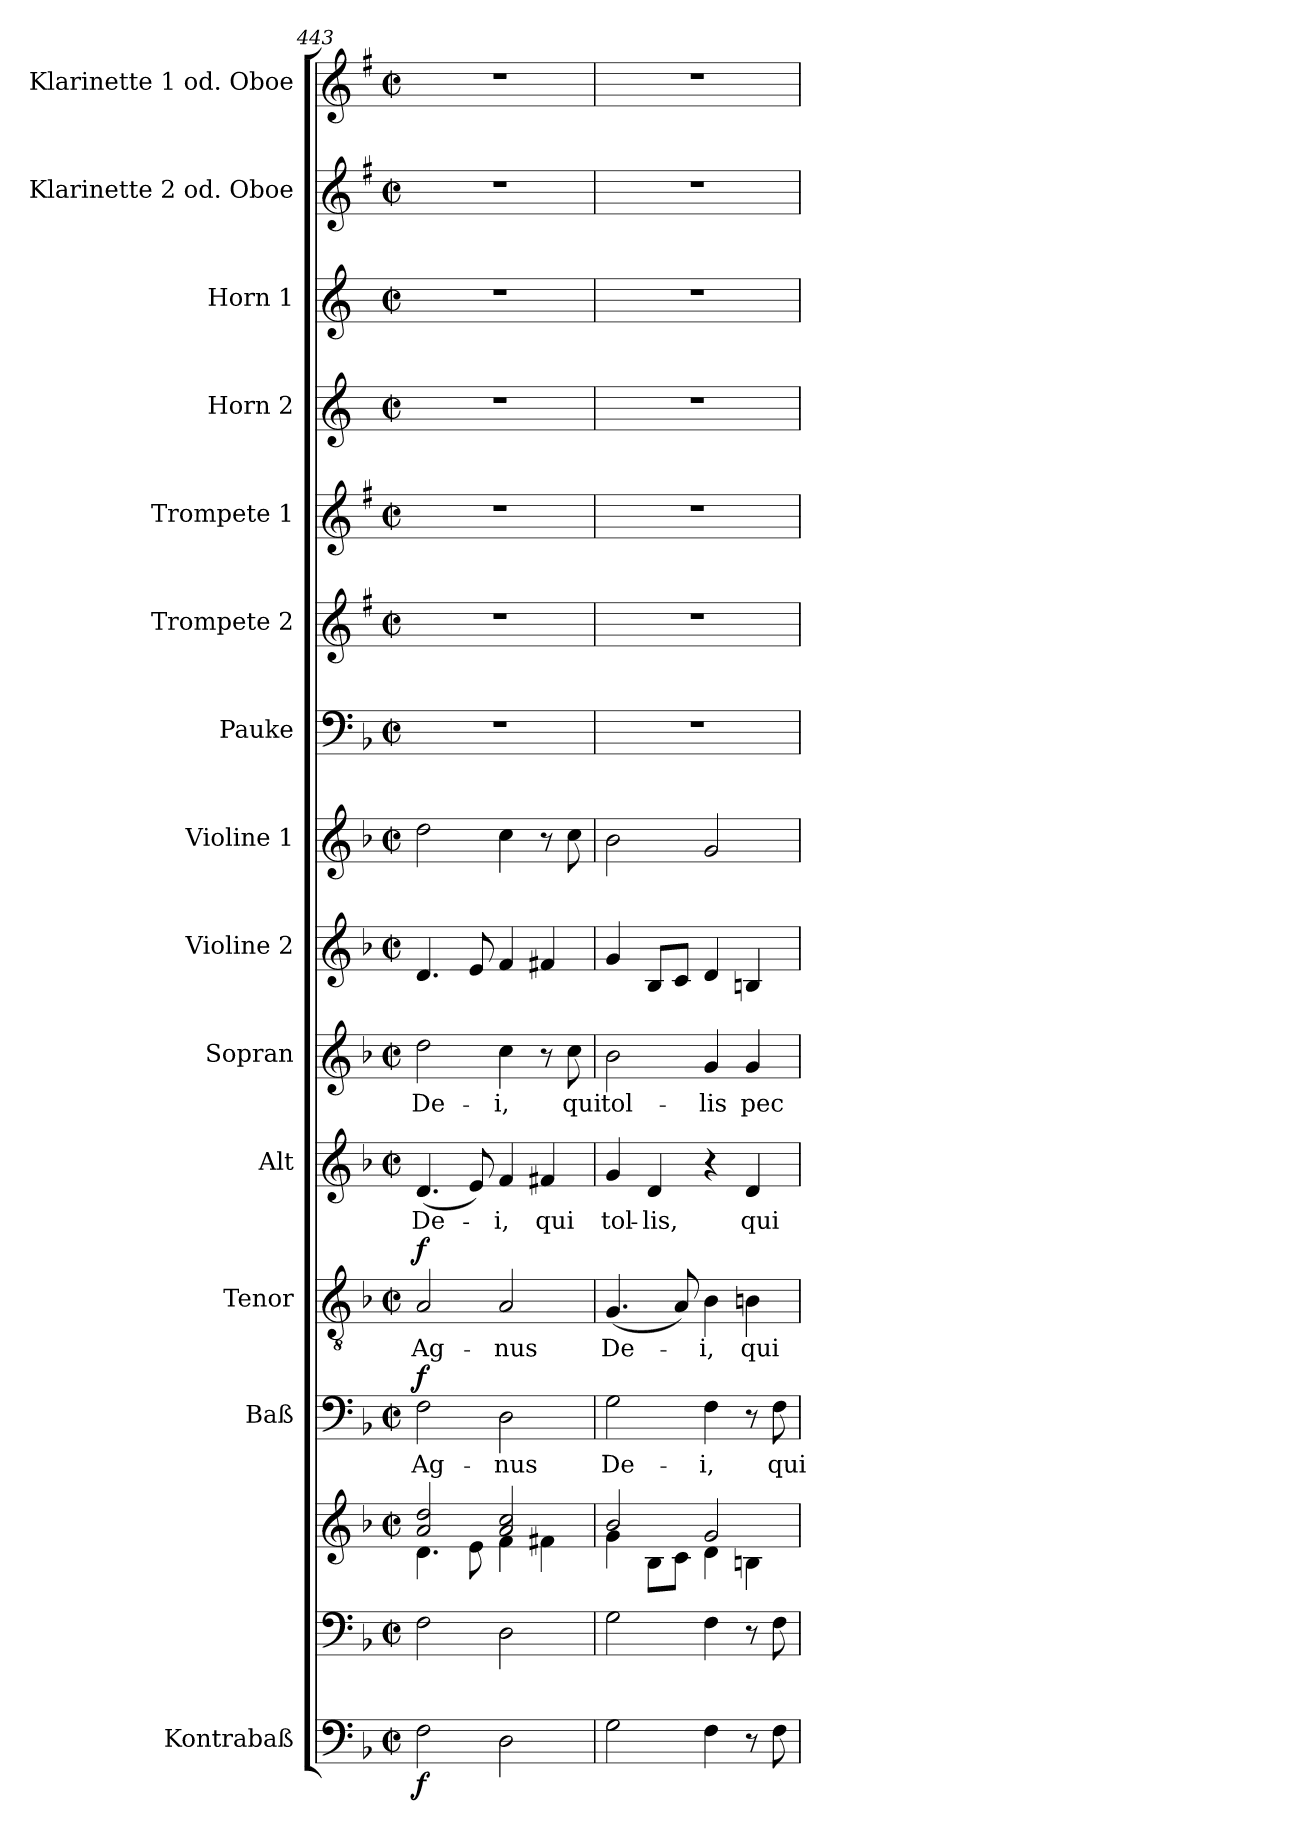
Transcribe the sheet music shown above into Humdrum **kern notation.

**kern	**dynam	**kern	**kern	**kern	**text	**dynam	**kern	**text	**dynam	**kern	**text	**kern	**text	**kern	**kern	**kern	**kern	**kern	**kern	**kern	**kern	**kern
*part15	*part15	*part14	*part14	*part13	*part13	*part13	*part12	*part12	*part12	*part11	*part11	*part10	*part10	*part9	*part8	*part7	*part6	*part5	*part4	*part3	*part2	*part1
*staff16	*staff16	*staff15	*staff14	*staff13	*staff13	*staff13	*staff12	*staff12	*staff12	*staff11	*staff11	*staff10	*staff10	*staff9	*staff8	*staff7	*staff6	*staff5	*staff4	*staff3	*staff2	*staff1
*I"Kontrabaß	*	*	*	*I"Baß	*	*	*I"Tenor	*	*	*I"Alt	*	*I"Sopran	*	*I"Violine 2	*I"Violine 1	*I"Pauke	*I"Trompete 2	*I"Trompete 1	*I"Horn 2	*I"Horn 1	*I"Klarinette 2 od. Oboe	*I"Klarinette 1 od. Oboe
*	*	*	*	*	*	*	*	*	*	*	*	*	*	*	*	*	*I'Tpt	*I'Tpt	*I'Hn	*I'Hn	*	*
*clefF4	*	*clefF4	*clefG2	*clefF4	*	*	*clefGv2	*	*	*clefG2	*	*clefG2	*	*clefG2	*clefG2	*clefF4	*clefG2	*clefG2	*clefG2	*clefG2	*clefG2	*clefG2
*ITrd7c12	*	*	*	*	*	*	*	*	*	*	*	*	*	*	*	*	*ITrd1c2	*ITrd1c2	*ITrd4c7	*ITrd4c7	*ITrd1c2	*ITrd1c2
*k[b-]	*	*k[b-]	*k[b-]	*k[b-]	*	*	*k[b-]	*	*	*k[b-]	*	*k[b-]	*	*k[b-]	*k[b-]	*k[b-]	*k[b-]	*k[b-]	*k[b-]	*k[b-]	*k[b-]	*k[b-]
*F:	*	*F:	*F:	*F:	*	*	*F:	*	*	*F:	*	*F:	*	*F:	*F:	*F:	*F:	*F:	*F:	*F:	*F:	*F:
*M2/2	*	*M2/2	*M2/2	*M2/2	*	*	*M2/2	*	*	*M2/2	*	*M2/2	*	*M2/2	*M2/2	*M2/2	*M2/2	*M2/2	*M2/2	*M2/2	*M2/2	*M2/2
*met(c|)	*	*met(c|)	*met(c|)	*met(c|)	*	*	*met(c|)	*	*	*met(c|)	*	*met(c|)	*	*met(c|)	*met(c|)	*met(c|)	*met(c|)	*met(c|)	*met(c|)	*met(c|)	*met(c|)	*met(c|)
=443	=443	=443	=443	=443	=443	=443	=443	=443	=443	=443	=443	=443	=443	=443	=443	=443	=443	=443	=443	=443	=443	=443
*	*	*	*^	*	*	*	*	*	*	*	*	*	*	*	*	*	*	*	*	*	*	*
!	!LO:DY:b	!	!	!	!	!LO:LY:b	!LO:DY:a	!	!LO:LY:b	!LO:DY:a	!	!LO:LY:b	!	!LO:LY:b	!	!	!	!	!	!	!	!	!
2FF\	f	2F\	2a/ 2dd/	4.d\	2F\	Ag-	f	2A/	Ag-	f	(<4.d/	De-	2dd\	De-	4.d/	2dd\	1r	1r	1r	1r	1r	1r	1r
.	.	.	.	8e\	.	.	.	.	.	.	8e/)	.	.	.	8e/	.	.	.	.	.	.	.	.
!	!	!	!	!	!	!LO:LY:b	!	!	!LO:LY:b	!	!	!LO:LY:b	!	!LO:LY:b	!	!	!	!	!	!	!	!	!
2DD\	.	2D\	2a/ 2cc/	4f\	2D\	-nus	.	2A/	-nus	.	4f/	-i,	4cc\	-i,	4f/	4cc\	.	.	.	.	.	.	.
!	!	!	!	!	!	!	!	!	!	!	!	!LO:LY:b	!	!	!	!	!	!	!	!	!	!	!
.	.	.	.	4f#X\	.	.	.	.	.	.	4f#X/	qui	8r	.	4f#X/	8r	.	.	.	.	.	.	.
!	!	!	!	!	!	!	!	!	!	!	!	!	!	!LO:LY:b	!	!	!	!	!	!	!	!	!
.	.	.	.	.	.	.	.	.	.	.	.	.	8cc\	qui	.	8cc\	.	.	.	.	.	.	.
=444	=444	=444	=444	=444	=444	=444	=444	=444	=444	=444	=444	=444	=444	=444	=444	=444	=444	=444	=444	=444	=444	=444	=444
!	!	!	!	!	!	!LO:LY:b	!	!	!LO:LY:b	!	!	!LO:LY:b	!	!LO:LY:b	!	!	!	!	!	!	!	!	!
2GG\	.	2G\	2b-/	4g\	2G\	De-	.	(<4.G/	De-	.	4g/	tol-	2b-\	tol-	4g/	2b-\	1r	1r	1r	1r	1r	1r	1r
!	!	!	!	!	!	!	!	!	!	!	!	!LO:LY:b	!	!	!	!	!	!	!	!	!	!	!
.	.	.	.	8B-\L	.	.	.	.	.	.	4d/	-lis,	.	.	8B-/L	.	.	.	.	.	.	.	.
.	.	.	.	8c\J	.	.	.	8A/)	.	.	.	.	.	.	8c/J	.	.	.	.	.	.	.	.
!	!	!	!	!	!	!LO:LY:b	!	!	!LO:LY:b	!	!	!	!	!LO:LY:b	!	!	!	!	!	!	!	!	!
4FF\	.	4F\	2g/	4d\	4F\	-i,	.	4B-\	-i,	.	4r	.	4g/	-lis	4d/	2g/	.	.	.	.	.	.	.
!	!	!	!	!	!	!	!	!	!LO:LY:b	!	!	!LO:LY:b	!	!LO:LY:b	!	!	!	!	!	!	!	!	!
8r	.	8r	.	4Bn\	8r	.	.	4Bn\	qui	.	4d/	qui	4g/	pec-	4Bn/	.	.	.	.	.	.	.	.
!	!	!	!	!	!	!LO:LY:b	!	!	!	!	!	!	!	!	!	!	!	!	!	!	!	!	!
8FF\	.	8F\	.	.	8F\	qui	.	.	.	.	.	.	.	.	.	.	.	.	.	.	.	.	.
*	*	*	*v	*v	*	*	*	*	*	*	*	*	*	*	*	*	*	*	*	*	*	*	*
=	=	=	=	=	=	=	=	=	=	=	=	=	=	=	=	=	=	=	=	=	=	=
*-	*-	*-	*-	*-	*-	*-	*-	*-	*-	*-	*-	*-	*-	*-	*-	*-	*-	*-	*-	*-	*-	*-
